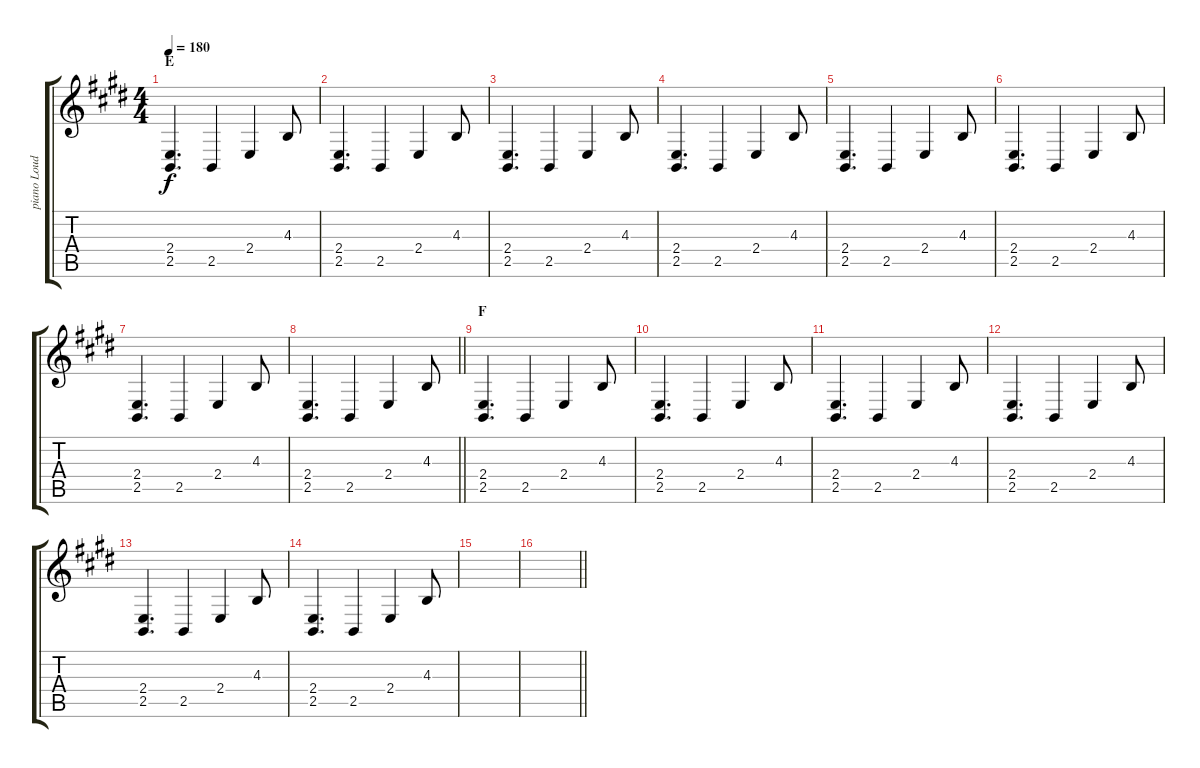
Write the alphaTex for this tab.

\track ("piano Loud" "piano Loud") {instrument electricgrandpiano}
\staff {score tabs}
\tuning (E4 B3 G3 D3 A2 E2) {hide}
\ts (4 4)
\section ("" "E")
\tempo 180
\clef g2
\ks e
(2.4 2.5).4{d dy f} 2.5.4 2.4.4 4.3.8 |
(2.4 2.5).4{d} 2.5.4 2.4.4 4.3.8 |
(2.4 2.5).4{d} 2.5.4 2.4.4 4.3.8 |
(2.4 2.5).4{d} 2.5.4 2.4.4 4.3.8 |
(2.4 2.5).4{d} 2.5.4 2.4.4 4.3.8 |
(2.4 2.5).4{d} 2.5.4 2.4.4 4.3.8 |
(2.4 2.5).4{d} 2.5.4 2.4.4 4.3.8 |
\barLineRight lightlight
(2.4 2.5).4{d} 2.5.4 2.4.4 4.3.8 |
\section ("" "F")
(2.4 2.5).4{d} 2.5.4 2.4.4 4.3.8 |
(2.4 2.5).4{d} 2.5.4 2.4.4 4.3.8 |
(2.4 2.5).4{d} 2.5.4 2.4.4 4.3.8 |
(2.4 2.5).4{d} 2.5.4 2.4.4 4.3.8 |
(2.4 2.5).4{d} 2.5.4 2.4.4 4.3.8 |
(2.4 2.5).4{d} 2.5.4 2.4.4 4.3.8 |
|
\barLineRight lightlight
